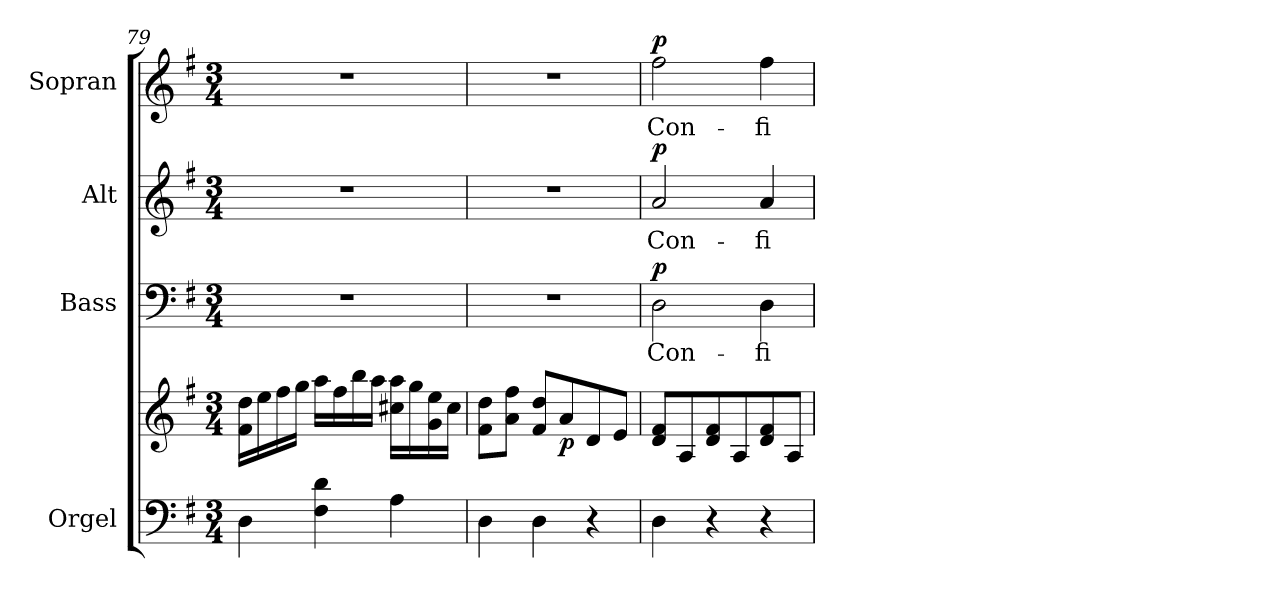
**kern	**kern	**dynam	**kern	**text	**dynam	**kern	**text	**dynam	**kern	**text	**dynam
*part4	*part4	*part4	*part3	*part3	*part3	*part2	*part2	*part2	*part1	*part1	*part1
*staff5	*staff4	*staff4/5	*staff3	*staff3	*staff3	*staff2	*staff2	*staff2	*staff1	*staff1	*staff1
*I"Orgel	*	*	*I"Bass	*	*	*I"Alt	*	*	*I"Sopran	*	*
*I'Org.	*	*	*I'B.	*	*	*I'A.	*	*	*I'S.	*	*
*clefF4	*clefG2	*	*clefF4	*	*	*clefG2	*	*	*clefG2	*	*
*k[f#]	*k[f#]	*	*k[f#]	*	*	*k[f#]	*	*	*k[f#]	*	*
*G:	*G:	*	*G:	*	*	*G:	*	*	*G:	*	*
*M3/4	*M3/4	*	*M3/4	*	*	*M3/4	*	*	*M3/4	*	*
=79	=79	=79	=79	=79	=79	=79	=79	=79	=79	=79	=79
4D\	16f#\ 16dd\LL	.	2.r	.	.	2.r	.	.	2.r	.	.
.	16ee\	.	.	.	.	.	.	.	.	.	.
.	16ff#\	.	.	.	.	.	.	.	.	.	.
.	16gg\JJ	.	.	.	.	.	.	.	.	.	.
4F#\ 4d\	16aa\LL	.	.	.	.	.	.	.	.	.	.
.	16ff#\	.	.	.	.	.	.	.	.	.	.
.	16bb\	.	.	.	.	.	.	.	.	.	.
.	16aa\JJ	.	.	.	.	.	.	.	.	.	.
4A\	16cc#X\ 16aa\LL	.	.	.	.	.	.	.	.	.	.
.	16gg\	.	.	.	.	.	.	.	.	.	.
.	16g\ 16ee\	.	.	.	.	.	.	.	.	.	.
.	16cc#\JJ	.	.	.	.	.	.	.	.	.	.
=80	=80	=80	=80	=80	=80	=80	=80	=80	=80	=80	=80
4D\	8f#\ 8dd\L	.	2.r	.	.	2.r	.	.	2.r	.	.
.	8a\ 8ff#\J	.	.	.	.	.	.	.	.	.	.
4D\	8f#/ 8dd/L	.	.	.	.	.	.	.	.	.	.
!	!	!LO:DY:b	!	!	!	!	!	!	!	!	!
.	8a/	p	.	.	.	.	.	.	.	.	.
4r	8d/	.	.	.	.	.	.	.	.	.	.
.	8e/J	.	.	.	.	.	.	.	.	.	.
=81	=81	=81	=81	=81	=81	=81	=81	=81	=81	=81	=81
!	!	!	!	!LO:LY:b	!LO:DY:a	!	!LO:LY:b	!LO:DY:a	!	!LO:LY:b	!LO:DY:a
4D\	8d/ 8f#/L	.	2D\	Con-	p	2a/	Con-	p	2ff#\	Con-	p
.	8A/	.	.	.	.	.	.	.	.	.	.
4r	8d/ 8f#/	.	.	.	.	.	.	.	.	.	.
.	8A/	.	.	.	.	.	.	.	.	.	.
!	!	!	!	!LO:LY:b	!	!	!LO:LY:b	!	!	!LO:LY:b	!
4r	8d/ 8f#/	.	4D\	-fi-	.	4a/	-fi-	.	4ff#\	-fi-	.
.	8A/J	.	.	.	.	.	.	.	.	.	.
=	=	=	=	=	=	=	=	=	=	=	=
*-	*-	*-	*-	*-	*-	*-	*-	*-	*-	*-	*-
